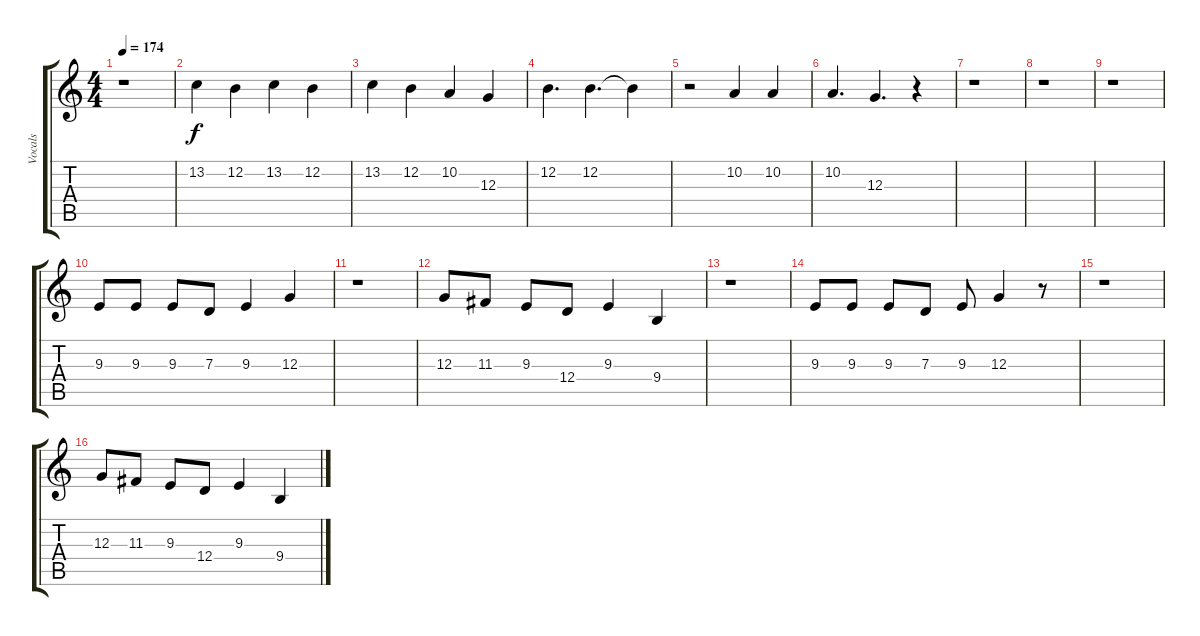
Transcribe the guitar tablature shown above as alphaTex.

\track ("Vocals" "Vocals") {instrument stringensemble1}
\staff {score tabs}
\tuning (E4 B3 G3 D3 A2 E2) {hide}
\ts (4 4)
\tempo 174
\clef g2
\ks c
r.1{dy f} |
13.2.4 12.2.4 13.2.4 12.2.4 |
13.2.4 12.2.4 10.2.4 12.3.4 |
12.2.4{d} 12.2.4{d} 12.2{t}.4 |
r.2 10.2.4 10.2.4 |
10.2.4{d} 12.3.4{d} r.4 |
r.1 |
r.1 |
r.1 |
9.3.8 9.3.8 9.3.8 7.3.8 9.3.4 12.3.4 |
r.1 |
12.3.8 11.3.8 9.3.8 12.4.8 9.3.4 9.4.4 |
r.1 |
9.3.8 9.3.8 9.3.8 7.3.8 9.3.8 12.3.4 r.8 |
r.1 |
12.3.8 11.3.8 9.3.8 12.4.8 9.3.4 9.4.4
